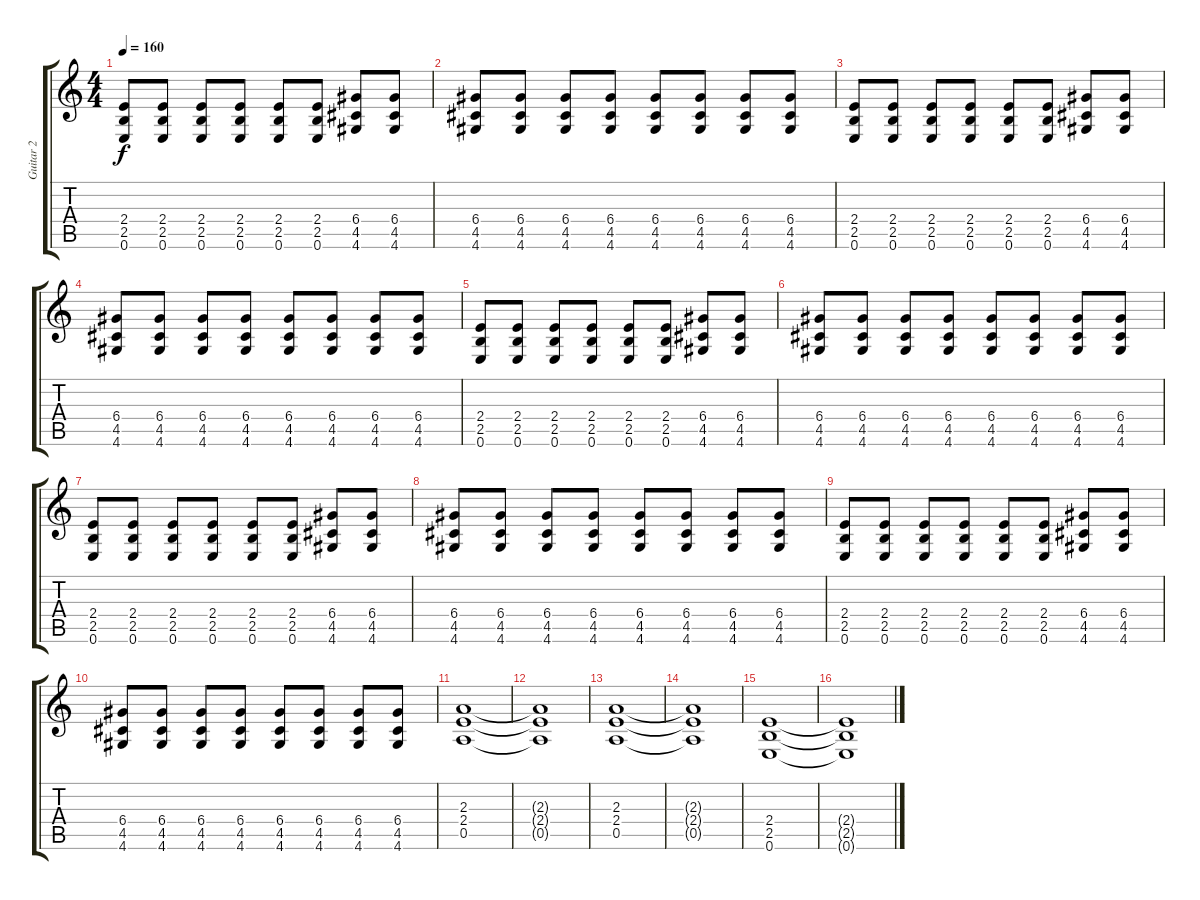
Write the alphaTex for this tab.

\track ("Guitar 2" "Guitar 2") {instrument distortionguitar}
\staff {score tabs}
\tuning (E4 B3 G3 D3 A2 E2) {hide}
\ts (4 4)
\tempo 160
\clef g2
\ks c
(2.4 2.5 0.6).8{dy f} (2.4 2.5 0.6).8 (2.4 2.5 0.6).8 (2.4 2.5 0.6).8 (2.4 2.5 0.6).8 (2.4 2.5 0.6).8 (6.4 4.5 4.6).8 (6.4 4.5 4.6).8 |
(6.4 4.5 4.6).8 (6.4 4.5 4.6).8 (6.4 4.5 4.6).8 (6.4 4.5 4.6).8 (6.4 4.5 4.6).8 (6.4 4.5 4.6).8 (6.4 4.5 4.6).8 (6.4 4.5 4.6).8 |
(2.4 2.5 0.6).8 (2.4 2.5 0.6).8 (2.4 2.5 0.6).8 (2.4 2.5 0.6).8 (2.4 2.5 0.6).8 (2.4 2.5 0.6).8 (6.4 4.5 4.6).8 (6.4 4.5 4.6).8 |
(6.4 4.5 4.6).8 (6.4 4.5 4.6).8 (6.4 4.5 4.6).8 (6.4 4.5 4.6).8 (6.4 4.5 4.6).8 (6.4 4.5 4.6).8 (6.4 4.5 4.6).8 (6.4 4.5 4.6).8 |
(2.4 2.5 0.6).8 (2.4 2.5 0.6).8 (2.4 2.5 0.6).8 (2.4 2.5 0.6).8 (2.4 2.5 0.6).8 (2.4 2.5 0.6).8 (6.4 4.5 4.6).8 (6.4 4.5 4.6).8 |
(6.4 4.5 4.6).8 (6.4 4.5 4.6).8 (6.4 4.5 4.6).8 (6.4 4.5 4.6).8 (6.4 4.5 4.6).8 (6.4 4.5 4.6).8 (6.4 4.5 4.6).8 (6.4 4.5 4.6).8 |
(2.4 2.5 0.6).8 (2.4 2.5 0.6).8 (2.4 2.5 0.6).8 (2.4 2.5 0.6).8 (2.4 2.5 0.6).8 (2.4 2.5 0.6).8 (6.4 4.5 4.6).8 (6.4 4.5 4.6).8 |
(6.4 4.5 4.6).8 (6.4 4.5 4.6).8 (6.4 4.5 4.6).8 (6.4 4.5 4.6).8 (6.4 4.5 4.6).8 (6.4 4.5 4.6).8 (6.4 4.5 4.6).8 (6.4 4.5 4.6).8 |
(2.4 2.5 0.6).8 (2.4 2.5 0.6).8 (2.4 2.5 0.6).8 (2.4 2.5 0.6).8 (2.4 2.5 0.6).8 (2.4 2.5 0.6).8 (6.4 4.5 4.6).8 (6.4 4.5 4.6).8 |
(6.4 4.5 4.6).8 (6.4 4.5 4.6).8 (6.4 4.5 4.6).8 (6.4 4.5 4.6).8 (6.4 4.5 4.6).8 (6.4 4.5 4.6).8 (6.4 4.5 4.6).8 (6.4 4.5 4.6).8 |
(2.3 2.4 0.5).1{balance 16} |
(2.3{t} 2.4{t} 0.5{t}).1 |
(2.3 2.4 0.5).1 |
(2.3{t} 2.4{t} 0.5{t}).1 |
(2.4 2.5 0.6).1 |
(2.4{t} 2.5{t} 0.6{t}).1
